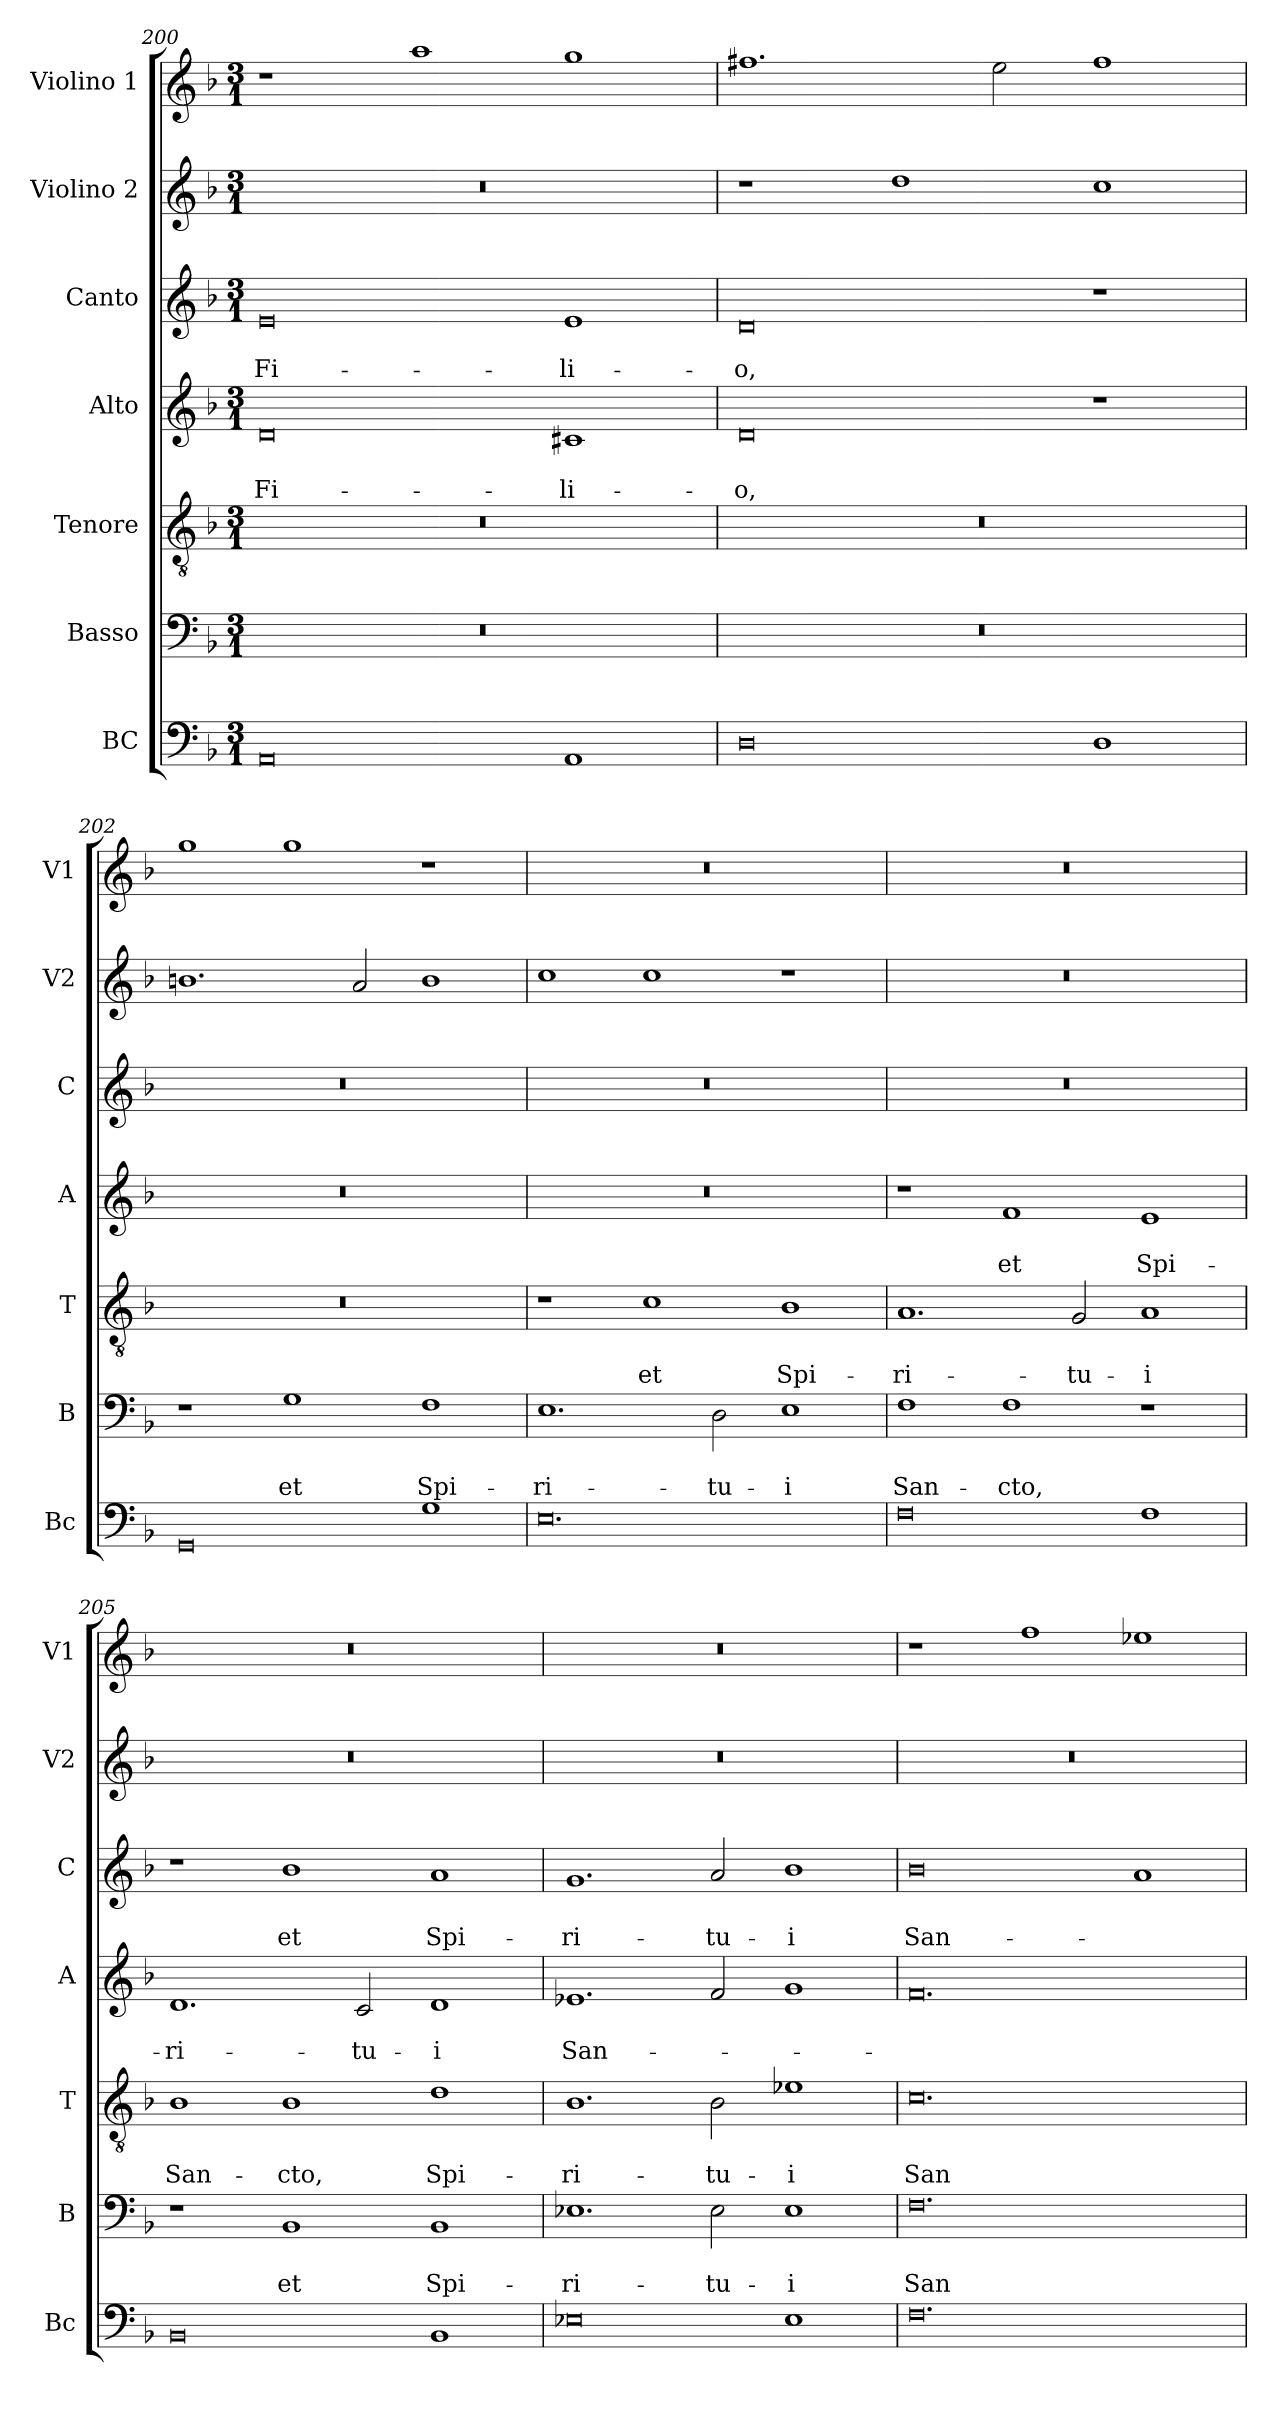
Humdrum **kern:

**kern	**kern	**text	**text	**kern	**text	**text	**kern	**text	**text	**kern	**text	**text	**kern	**kern
*part7	*part6	*part6	*part6	*part5	*part5	*part5	*part4	*part4	*part4	*part3	*part3	*part3	*part2	*part1
*staff7	*staff6	*staff6	*staff6	*staff5	*staff5	*staff5	*staff4	*staff4	*staff4	*staff3	*staff3	*staff3	*staff2	*staff1
*I"BC	*I"Basso	*	*	*I"Tenore	*	*	*I"Alto	*	*	*I"Canto	*	*	*I"Violino 2	*I"Violino 1
*I'Bc	*I'B	*	*	*I'T	*	*	*I'A	*	*	*I'C	*	*	*I'V2	*I'V1
*clefF4	*clefF4	*	*	*clefGv2	*	*	*clefG2	*	*	*clefG2	*	*	*clefG2	*clefG2
*k[b-]	*k[b-]	*	*	*k[b-]	*	*	*k[b-]	*	*	*k[b-]	*	*	*k[b-]	*k[b-]
*F:	*F:	*	*	*F:	*	*	*F:	*	*	*F:	*	*	*F:	*F:
*M3/1	*M3/1	*	*	*M3/1	*	*	*M3/1	*	*	*M3/1	*	*	*M3/1	*M3/1
=200	=200	=200	=200	=200	=200	=200	=200	=200	=200	=200	=200	=200	=200	=200
!	!	!	!	!	!	!	!	!	!LO:LY:b	!	!	!LO:LY:b	!	!
0AA	0.r	.	.	0.r	.	.	0d	.	Fi-	0e	.	Fi-	0.r	1r
.	.	.	.	.	.	.	.	.	.	.	.	.	.	1aa
!	!	!	!	!	!	!	!	!	!LO:LY:b	!	!	!LO:LY:b	!	!
1AA	.	.	.	.	.	.	1c#X	.	-li-	1e	.	-li-	.	1gg
=201	=201	=201	=201	=201	=201	=201	=201	=201	=201	=201	=201	=201	=201	=201
!	!	!	!	!	!	!	!	!	!LO:LY:b	!	!	!LO:LY:b	!	!
0D	0.r	.	.	0.r	.	.	0d	.	-o,	0d	.	-o,	1r	1.ff#X
.	.	.	.	.	.	.	.	.	.	.	.	.	1dd	.
.	.	.	.	.	.	.	.	.	.	.	.	.	.	2ee\
1D	.	.	.	.	.	.	1r	.	.	1r	.	.	1cc	1ff#
=202	=202	=202	=202	=202	=202	=202	=202	=202	=202	=202	=202	=202	=202	=202
0GG	1r	.	.	0.r	.	.	0.r	.	.	0.r	.	.	1.bn	1gg
!	!	!	!LO:LY:b	!	!	!	!	!	!	!	!	!	!	!
.	1G	.	et	.	.	.	.	.	.	.	.	.	.	1gg
.	.	.	.	.	.	.	.	.	.	.	.	.	2a/	.
!	!	!	!LO:LY:b	!	!	!	!	!	!	!	!	!	!	!
1G	1F	.	Spi-	.	.	.	.	.	.	.	.	.	1b	1r
=203	=203	=203	=203	=203	=203	=203	=203	=203	=203	=203	=203	=203	=203	=203
!	!	!	!LO:LY:b	!	!	!	!	!	!	!	!	!	!	!
0.E	1.E	.	-ri-	1r	.	.	0.r	.	.	0.r	.	.	1cc	0.r
!	!	!	!	!	!	!LO:LY:b	!	!	!	!	!	!	!	!
.	.	.	.	1c	.	et	.	.	.	.	.	.	1cc	.
!	!	!	!LO:LY:b	!	!	!	!	!	!	!	!	!	!	!
.	2D\	.	-tu-	.	.	.	.	.	.	.	.	.	.	.
!	!	!	!LO:LY:b	!	!	!LO:LY:b	!	!	!	!	!	!	!	!
.	1E	.	-i	1B-	.	Spi-	.	.	.	.	.	.	1r	.
!!LO:PB:g=z
=204	=204	=204	=204	=204	=204	=204	=204	=204	=204	=204	=204	=204	=204	=204
!	!	!	!LO:LY:b	!	!	!LO:LY:b	!	!	!	!	!	!	!	!
0F	1F	.	San-	1.A	.	-ri-	1r	.	.	0.r	.	.	0.r	0.r
!	!	!	!LO:LY:b	!	!	!	!	!	!LO:LY:b	!	!	!	!	!
.	1F	.	-cto,	.	.	.	1f	.	et	.	.	.	.	.
!	!	!	!	!	!	!LO:LY:b	!	!	!	!	!	!	!	!
.	.	.	.	2G/	.	-tu-	.	.	.	.	.	.	.	.
!	!	!	!	!	!	!LO:LY:b	!	!	!LO:LY:b	!	!	!	!	!
1F	1r	.	.	1A	.	-i	1e	.	Spi-	.	.	.	.	.
=205	=205	=205	=205	=205	=205	=205	=205	=205	=205	=205	=205	=205	=205	=205
!	!	!	!	!	!	!LO:LY:b	!	!	!LO:LY:b	!	!	!	!	!
0BB-	1r	.	.	1B-	.	San-	1.d	.	-ri-	1r	.	.	0.r	0.r
!	!	!	!LO:LY:b	!	!	!LO:LY:b	!	!	!	!	!	!LO:LY:b	!	!
.	1BB-	.	et	1B-	.	-cto,	.	.	.	1b-	.	et	.	.
!	!	!	!	!	!	!	!	!	!LO:LY:b	!	!	!	!	!
.	.	.	.	.	.	.	2c/	.	-tu-	.	.	.	.	.
!	!	!	!LO:LY:b	!	!	!LO:LY:b	!	!	!LO:LY:b	!	!	!LO:LY:b	!	!
1BB-	1BB-	.	Spi-	1d	.	Spi-	1d	.	-i	1a	.	Spi-	.	.
=206	=206	=206	=206	=206	=206	=206	=206	=206	=206	=206	=206	=206	=206	=206
!	!	!	!LO:LY:b	!	!	!LO:LY:b	!	!	!LO:LY:b	!	!	!LO:LY:b	!	!
0E-X	1.E-X	.	-ri-	1.B-	.	-ri-	1.e-X	.	San-	1.g	.	-ri-	0.r	0.r
!	!	!	!LO:LY:b	!	!	!LO:LY:b	!	!	!	!	!	!LO:LY:b	!	!
.	2E-\	.	-tu-	2B-\	.	-tu-	2f/	.	.	2a/	.	-tu-	.	.
!	!	!	!LO:LY:b	!	!	!LO:LY:b	!	!	!	!	!	!LO:LY:b	!	!
1E-	1E-	.	-i	1e-X	.	-i	1g	.	.	1b-	.	-i	.	.
=207	=207	=207	=207	=207	=207	=207	=207	=207	=207	=207	=207	=207	=207	=207
!	!	!	!LO:LY:b	!	!	!LO:LY:b	!	!	!	!	!	!LO:LY:b	!	!
0.F	0.F	.	San-	0.c	.	San-	0.f	.	.	0b-	.	San-	0.r	1r
.	.	.	.	.	.	.	.	.	.	.	.	.	.	1ff
.	.	.	.	.	.	.	.	.	.	1a	.	.	.	1ee-X
=	=	=	=	=	=	=	=	=	=	=	=	=	=	=
*-	*-	*-	*-	*-	*-	*-	*-	*-	*-	*-	*-	*-	*-	*-
